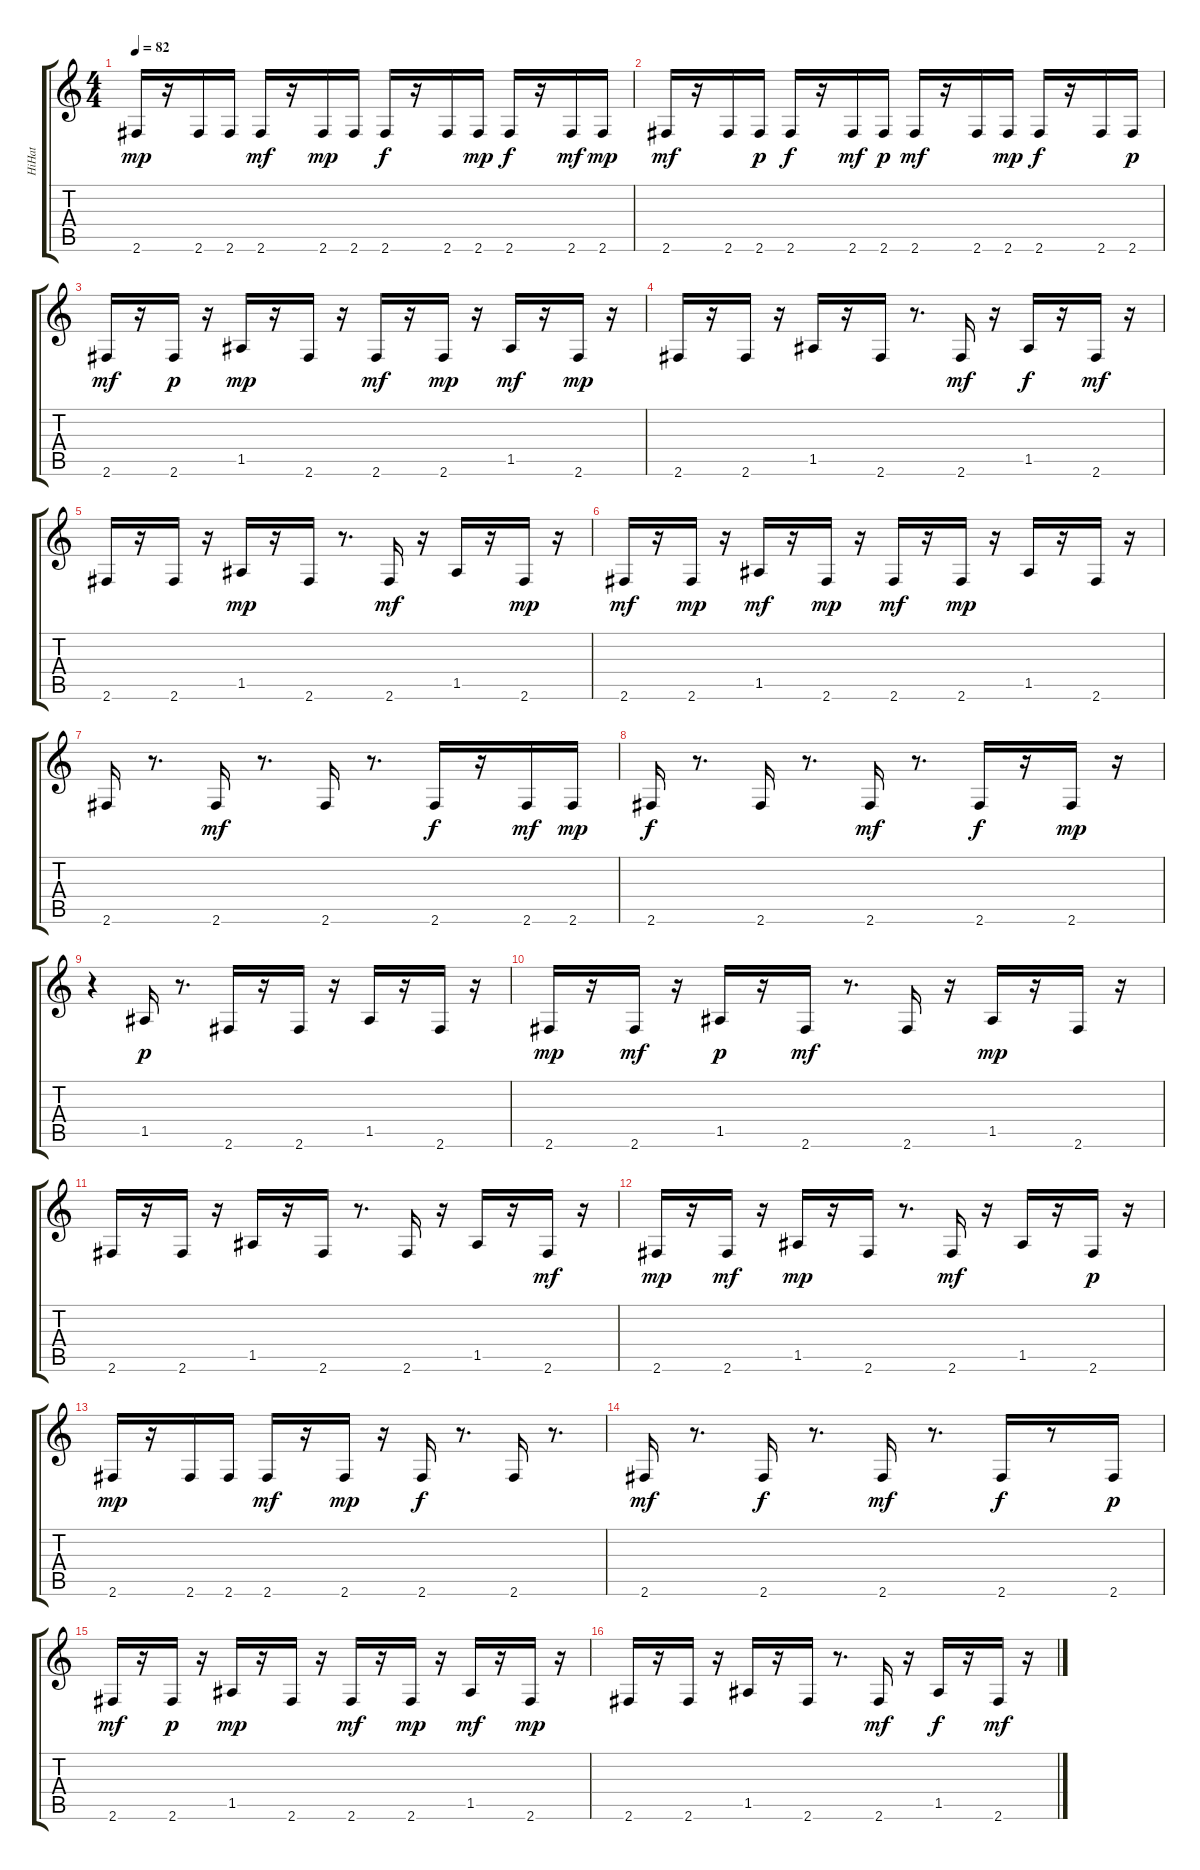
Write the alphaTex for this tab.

\track ("HiHat" "HiHat") {instrument acousticguitarsteel}
\staff {score tabs}
\tuning (E4 B3 G3 D3 A2 E2) {hide}
\ts (4 4)
\tempo 82
\clef g2
\ks c
2.6.16{dy mp} r.16 2.6.16 2.6.16 2.6.16{dy mf} r.16 2.6.16{dy mp} 2.6.16 2.6.16{dy f} r.16 2.6.16 2.6.16{dy mp} 2.6.16{dy f} r.16 2.6.16{dy mf} 2.6.16{dy mp} |
2.6.16{dy mf} r.16 2.6.16 2.6.16{dy p} 2.6.16{dy f} r.16 2.6.16{dy mf} 2.6.16{dy p} 2.6.16{dy mf} r.16 2.6.16 2.6.16{dy mp} 2.6.16{dy f} r.16 2.6.16 2.6.16{dy p} |
2.6.16{dy mf} r.16 2.6.16{dy p} r.16 1.5.16{dy mp} r.16 2.6.16 r.16 2.6.16{dy mf} r.16 2.6.16{dy mp} r.16 1.5.16{dy mf} r.16 2.6.16{dy mp} r.16 |
2.6.16 r.16 2.6.16 r.16 1.5.16 r.16 2.6.16 r.8{d} 2.6.16{dy mf} r.16 1.5.16{dy f} r.16 2.6.16{dy mf} r.16 |
2.6.16 r.16 2.6.16 r.16 1.5.16{dy mp} r.16 2.6.16 r.8{d} 2.6.16{dy mf} r.16 1.5.16 r.16 2.6.16{dy mp} r.16 |
2.6.16{dy mf} r.16 2.6.16{dy mp} r.16 1.5.16{dy mf} r.16 2.6.16{dy mp} r.16 2.6.16{dy mf} r.16 2.6.16{dy mp} r.16 1.5.16 r.16 2.6.16 r.16 |
2.6.16 r.8{d} 2.6.16{dy mf} r.8{d} 2.6.16 r.8{d} 2.6.16{dy f} r.16 2.6.16{dy mf} 2.6.16{dy mp} |
2.6.16{dy f} r.8{d} 2.6.16 r.8{d} 2.6.16{dy mf} r.8{d} 2.6.16{dy f} r.16 2.6.16{dy mp} r.16 |
r.4 1.5.16{dy p} r.8{d} 2.6.16 r.16 2.6.16 r.16 1.5.16 r.16 2.6.16 r.16 |
2.6.16{dy mp} r.16 2.6.16{dy mf} r.16 1.5.16{dy p} r.16 2.6.16{dy mf} r.8{d} 2.6.16 r.16 1.5.16{dy mp} r.16 2.6.16 r.16 |
2.6.16 r.16 2.6.16 r.16 1.5.16 r.16 2.6.16 r.8{d} 2.6.16 r.16 1.5.16 r.16 2.6.16{dy mf} r.16 |
2.6.16{dy mp} r.16 2.6.16{dy mf} r.16 1.5.16{dy mp} r.16 2.6.16 r.8{d} 2.6.16{dy mf} r.16 1.5.16 r.16 2.6.16{dy p} r.16 |
2.6.16{dy mp} r.16 2.6.16 2.6.16 2.6.16{dy mf} r.16 2.6.16{dy mp} r.16 2.6.16{dy f} r.8{d} 2.6.16 r.8{d} |
2.6.16{dy mf} r.8{d} 2.6.16{dy f} r.8{d} 2.6.16{dy mf} r.8{d} 2.6.16{dy f} r.8 2.6.16{dy p} |
2.6.16{dy mf} r.16 2.6.16{dy p} r.16 1.5.16{dy mp} r.16 2.6.16{volume 15} r.16 2.6.16{dy mf volume 14} r.16 2.6.16{dy mp volume 14} r.16 1.5.16{dy mf volume 13} r.16 2.6.16{dy mp volume 13} r.16 |
2.6.16{volume 12} r.16 2.6.16{volume 11} r.16 1.5.16{volume 10} r.16 2.6.16{volume 10} r.8{d} 2.6.16{dy mf volume 9} r.16 1.5.16{dy f volume 9} r.16 2.6.16{dy mf volume 8} r.16
